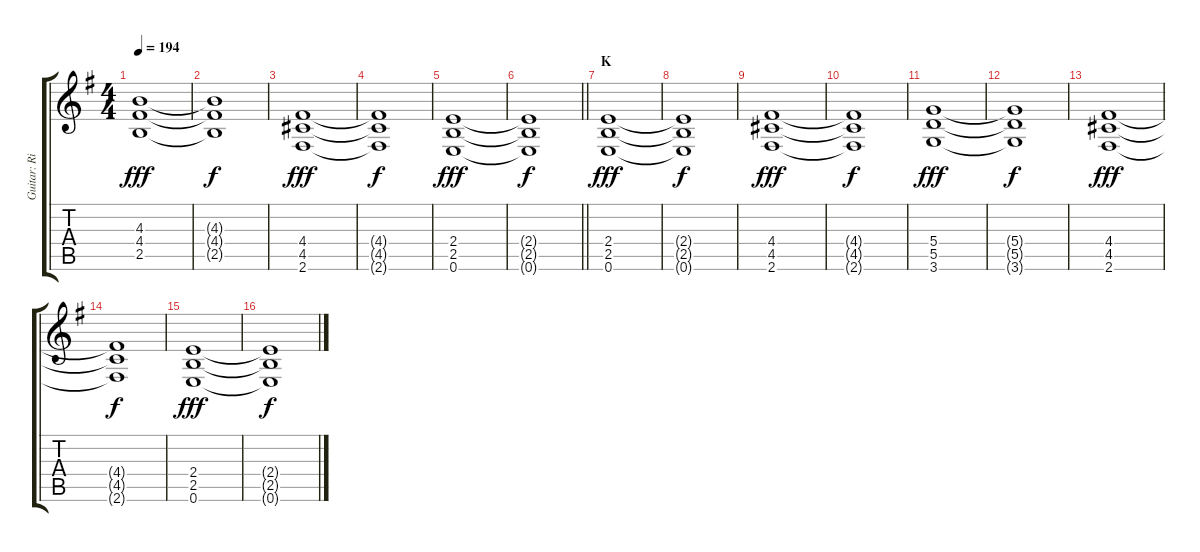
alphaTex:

\track ("Guitar: Rik" "Guitar: Ri") {instrument distortionguitar}
\staff {score tabs}
\tuning (E4 B3 G3 D3 A2 E2) {hide}
\ts (4 4)
\tempo 194
\clef g2
\ks g
(4.3 4.4 2.5).1{dy fff} |
(4.3{t} 4.4{t} 2.5{t}).1{dy f} |
(4.4 4.5 2.6).1{dy fff} |
(4.4{t} 4.5{t} 2.6{t}).1{dy f} |
(2.4 2.5 0.6).1{dy fff} |
\barLineRight lightlight
(2.4{t} 2.5{t} 0.6{t}).1{dy f} |
\section ("" "K")
(2.4 2.5 0.6).1{dy fff} |
(2.4{t} 2.5{t} 0.6{t}).1{dy f} |
(4.4 4.5 2.6).1{dy fff} |
(4.4{t} 4.5{t} 2.6{t}).1{dy f} |
(5.4 5.5 3.6).1{dy fff} |
(5.4{t} 5.5{t} 3.6{t}).1{dy f} |
(4.4 4.5 2.6).1{dy fff} |
(4.4{t} 4.5{t} 2.6{t}).1{dy f} |
(2.4 2.5 0.6).1{dy fff} |
(2.4{t} 2.5{t} 0.6{t}).1{dy f}
